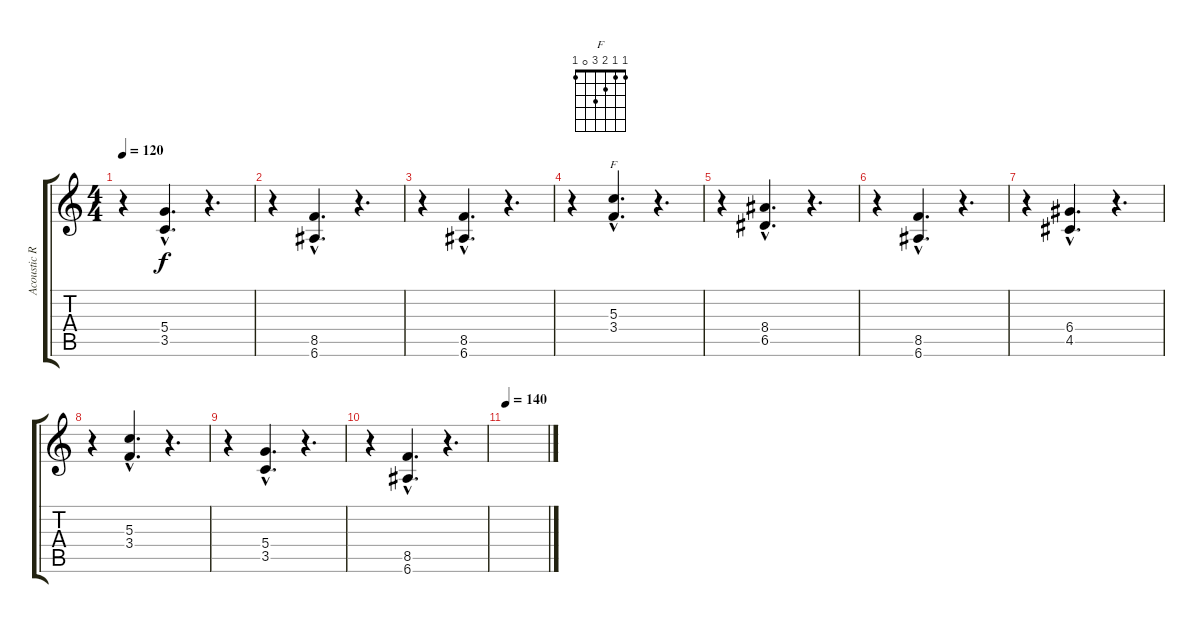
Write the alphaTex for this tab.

\track ("Acoustic Rhythm 2" "Acoustic R") {instrument acousticguitarnylon}
\staff {score tabs}
\tuning (E4 B3 G3 D3 A2 E2) {hide}
\chord ("F" 1 1 2 3 0 1)
\ts (4 4)
\tempo 120
\clef g2
\ks c
r.4{dy f} (5.4{hac} 3.5{hac}).4{d} r.4{d} |
r.4 (8.5{hac} 6.6{hac}).4{d} r.4{d} |
r.4 (8.5{hac} 6.6{hac}).4{d} r.4{d} |
r.4 (5.3{hac} 3.4{hac}).4{d ch "F"} r.4{d} |
r.4 (8.4{hac} 6.5{hac}).4{d} r.4{d} |
r.4 (8.5{hac} 6.6{hac}).4{d} r.4{d} |
r.4 (6.4{hac} 4.5{hac}).4{d} r.4{d} |
r.4 (5.3{hac} 3.4{hac}).4{d} r.4{d} |
r.4 (5.4{hac} 3.5{hac}).4{d} r.4{d} |
r.4 (8.5{hac} 6.6{hac}).4{d} r.4{d} |
\tempo 140
